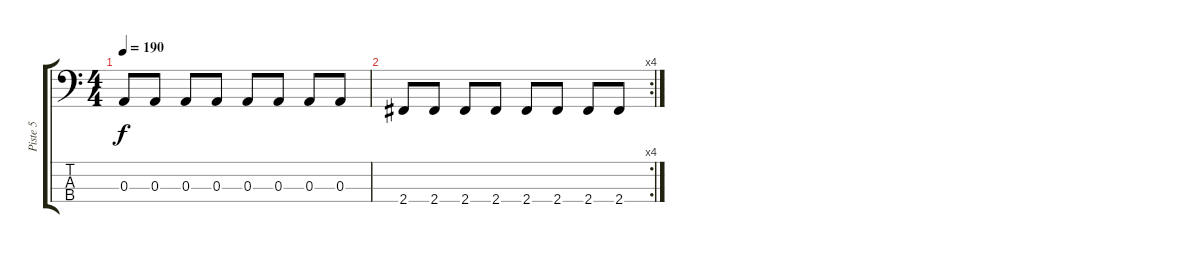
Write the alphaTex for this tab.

\track ("Piste 5" "Piste 5") {instrument electricbassfinger}
\staff {score tabs}
\tuning (G2 D2 A1 E1) {hide}
\ts (4 4)
\tempo 190
\clef f4
\ks c
0.3.8{dy f} 0.3.8 0.3.8 0.3.8 0.3.8 0.3.8 0.3.8 0.3.8 |
\rc 4
2.4.8 2.4.8 2.4.8 2.4.8 2.4.8 2.4.8 2.4.8 2.4.8
